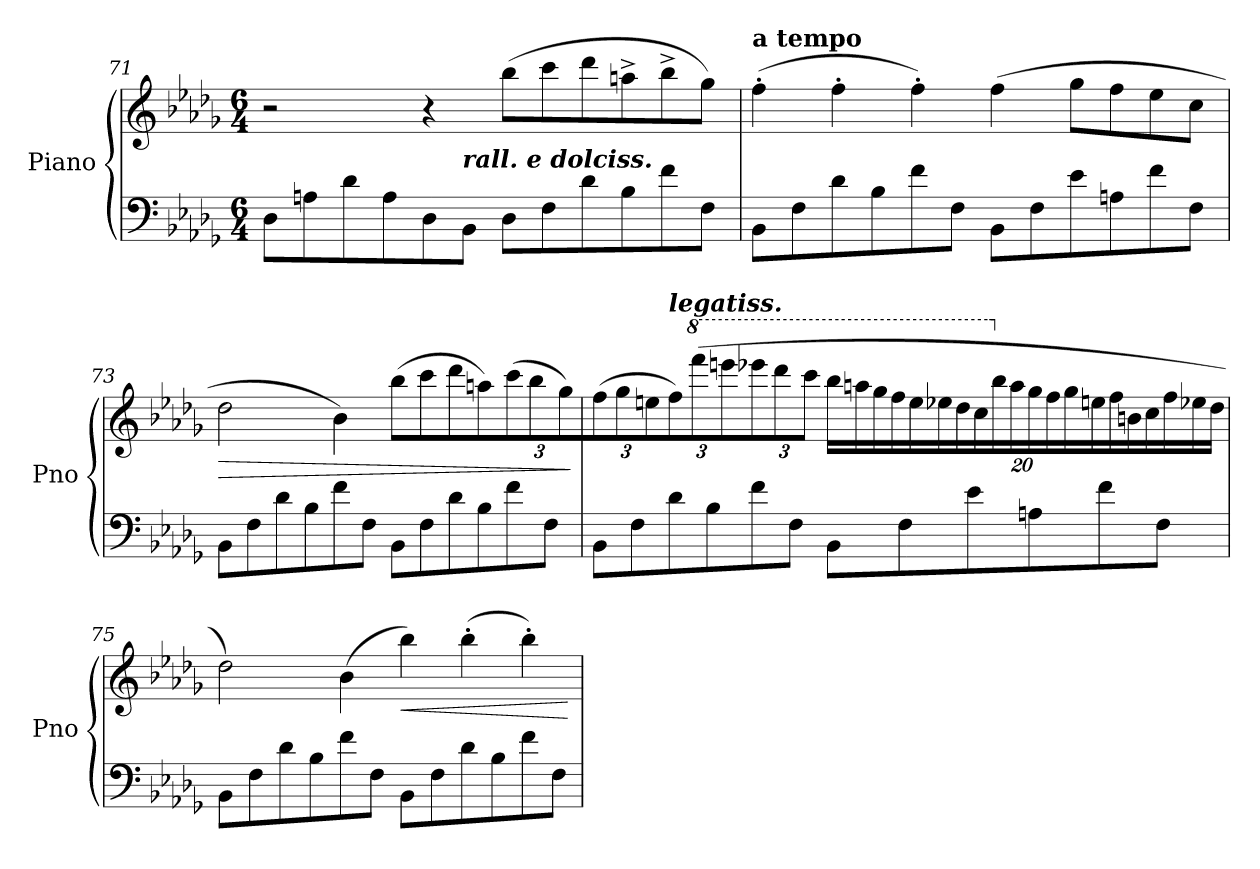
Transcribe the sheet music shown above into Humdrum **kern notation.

**kern	**kern	**dynam
*part1	*part1	*part1
*staff2	*staff1	*staff1/2
*I"Piano	*	*
*I'Pno	*	*
!!LO:LB:g=z
*clefF4	*clefG2	*
*k[b-e-a-d-g-]	*k[b-e-a-d-g-]	*
*M6/4	*M6/4	*
=71	=71	=71
8D-\L	2r	.
8An\	.	.
8d-\	.	.
8A\	.	.
8D-\	4r	.
!LO:TX:a:Bi:t=rall. e dolciss.	!	!
8BB-\J	.	.
8D-\L	(8bb-\L	.
8F\	8ccc\	.
8d-\	8ddd-\	.
8B-\	8aan^\	.
8f\	8bb-^\	.
8F\J	8gg-\J)	.
=72	=72	=72
!	!LO:TX:a:B:t=a tempo	!
8BB-\L	(4ff'\	.
8F\	.	.
8d-\	4ff'\	.
8B-\	.	.
8f\	4ff'\)	.
8F\J	.	.
8BB-\L	(4ff\	.
8F\	.	.
8e-\	8gg-\L	.
8An\	8ff\	.
8f\	8ee-\	.
8F\J	8cc\J	.
=73	=73	=73
!	!	!LO:HP:b
8BB-\L	2dd-\	>
8F\	.	.
8d-\	.	.
8B-\	.	.
8f\	4b-\)	.
8F\J	.	.
8BB-\L	(8bb-\L	.
8F\	8ccc\	.
8d-\	8ddd-\	.
8B-\	8aan\)	.
*	*Xbrackettup	*
8f\	(12ccc\	.
.	12bb-\	.
8F\J	.	.
.	12gg-\)	.
.	.	]
!!LO:LB:g=z
=74	=74	=74
8BB-\L	(12ff\	.
.	12gg-\	.
8F\	.	.
.	12een\	.
!	!LO:TX:a:Bi:t=legatiss.	!
8d-\	12ff\)	.
*	*8va	*
.	(12ffff\	.
8B-\	.	.
.	12eeeen\	.
8f\	12eeee-X\	.
.	12dddd-\	.
8F\J	.	.
.	12cccc\J	.
8BB-\L	80%3bbb-\L	.
.	80%3aaan\	.
.	80%3ggg-\	.
.	80%3fff\	.
8F\	.	.
.	80%3eee\	.
.	80%3eee-X\	.
.	80%3ddd-\	.
8e-\	.	.
.	80%3ccc\	.
*	*X8va	*
.	80%3bb-\	.
.	80%3aa\	.
8An\	80%3gg-\	.
.	80%3ff\	.
.	80%3gg-\	.
.	80%3een\	.
8f\	.	.
.	80%3ff\	.
.	80%3bn\	.
.	80%3cc\	.
8F\J	.	.
.	80%3ff\	.
.	80%3ee-X\	.
.	80%3dd-\J	.
=75	=75	=75
8BB-\L	2dd-\)	.
8F\	.	.
8d-\	.	.
8B-\	.	.
8f\	(4b-\	.
8F\J	.	.
!	!	!LO:HP:b
8BB-\L	4bb-\)	<
8F\	.	.
8d-\	(4bb-'\	.
8B-\	.	.
8f\	4bb-'\)	.
8F\J	.	.
.	.	[
=	=	=
*-	*-	*-
